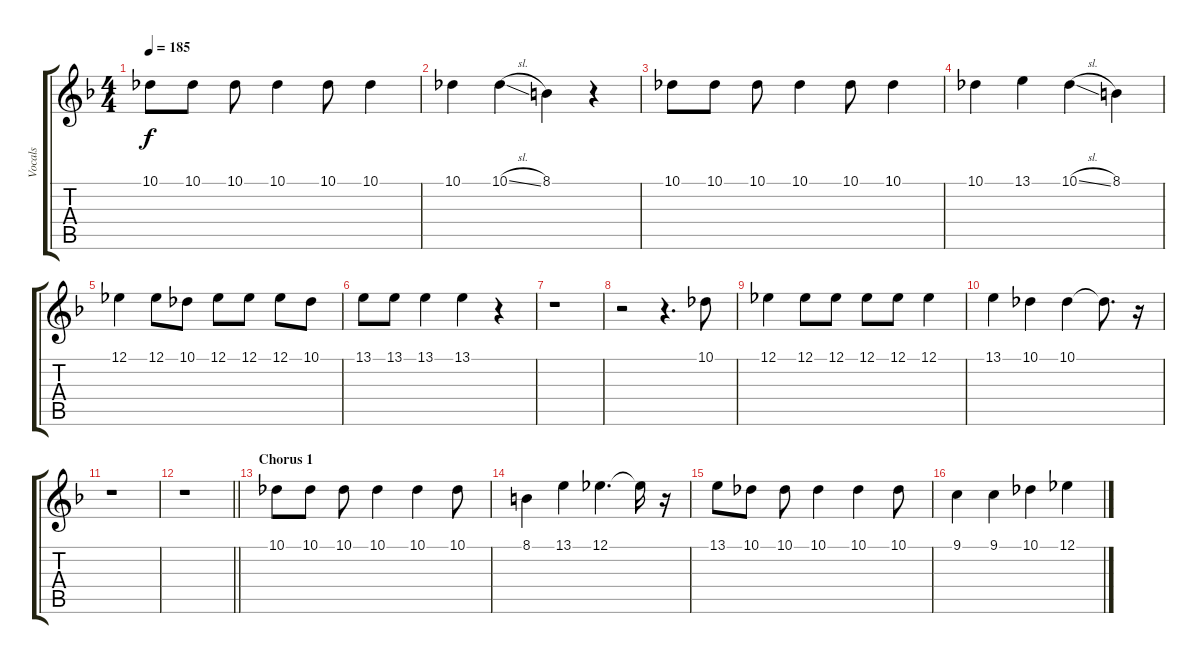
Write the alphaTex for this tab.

\track ("Vocals" "Vocals") {instrument oboe}
\staff {score tabs}
\tuning (Eb4 Bb3 Gb3 Db3 Ab2 Eb2) {hide}
\ts (4 4)
\tempo 185
\clef g2
\ks f
10.1.8{dy f} 10.1.8 10.1.8 10.1.4 10.1.8 10.1.4 |
10.1.4 10.1{sl}.4 8.1.4 r.4 |
10.1.8 10.1.8 10.1.8 10.1.4 10.1.8 10.1.4 |
10.1.4 13.1.4 10.1{sl}.4 8.1.4 |
12.1.4 12.1.8 10.1.8 12.1.8 12.1.8 12.1.8 10.1.8 |
13.1.8 13.1.8 13.1.4 13.1.4 r.4 |
r.1 |
r.2 r.4{d} 10.1.8 |
12.1.4 12.1.8 12.1.8 12.1.8 12.1.8 12.1.4 |
13.1.4 10.1.4 10.1.4 10.1{t}.8{d} r.16 |
r.1 |
\barLineRight lightlight
r.1 |
\section ("" "Chorus 1")
10.1.8 10.1.8 10.1.8 10.1.4 10.1.4 10.1.8 |
8.1.4 13.1.4 12.1.4{d} 12.1{t}.16 r.16 |
13.1.8 10.1.8 10.1.8 10.1.4 10.1.4 10.1.8 |
9.1.4 9.1.4 10.1.4 12.1.4
